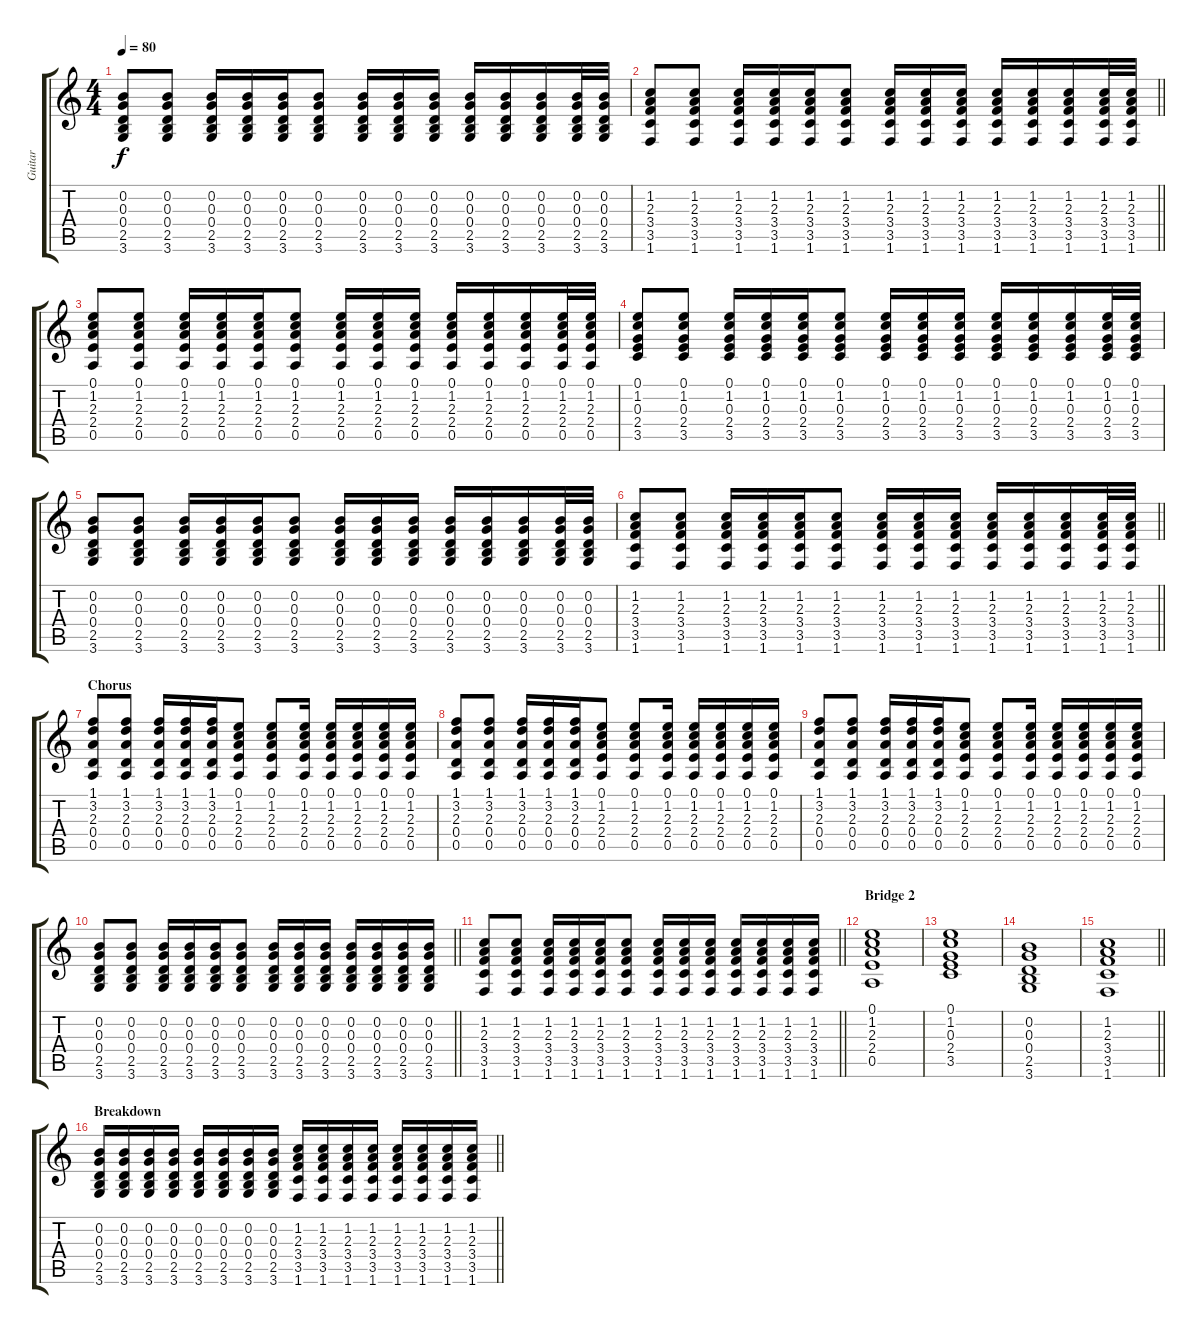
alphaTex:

\track ("Guitar" "Guitar") {instrument acousticguitarsteel}
\staff {score tabs}
\tuning (E4 B3 G3 D3 A2 E2) {hide}
\ts (4 4)
\tempo 80
\clef g2
\ks c
(0.2 0.3 0.4 2.5 3.6).8{dy f} (0.2 0.3 0.4 2.5 3.6).8 (0.2 0.3 0.4 2.5 3.6).16 (0.2 0.3 0.4 2.5 3.6).16 (0.2 0.3 0.4 2.5 3.6).16 (0.2 0.3 0.4 2.5 3.6).8 (0.2 0.3 0.4 2.5 3.6).16 (0.2 0.3 0.4 2.5 3.6).16 (0.2 0.3 0.4 2.5 3.6).16 (0.2 0.3 0.4 2.5 3.6).16 (0.2 0.3 0.4 2.5 3.6).16 (0.2 0.3 0.4 2.5 3.6).16 (0.2 0.3 0.4 2.5 3.6).32 (0.2 0.3 0.4 2.5 3.6).32 |
\barLineRight lightlight
(1.2 2.3 3.4 3.5 1.6).8 (1.2 2.3 3.4 3.5 1.6).8 (1.2 2.3 3.4 3.5 1.6).16 (1.2 2.3 3.4 3.5 1.6).16 (1.2 2.3 3.4 3.5 1.6).16 (1.2 2.3 3.4 3.5 1.6).8 (1.2 2.3 3.4 3.5 1.6).16 (1.2 2.3 3.4 3.5 1.6).16 (1.2 2.3 3.4 3.5 1.6).16 (1.2 2.3 3.4 3.5 1.6).16 (1.2 2.3 3.4 3.5 1.6).16 (1.2 2.3 3.4 3.5 1.6).16 (1.2 2.3 3.4 3.5 1.6).32 (1.2 2.3 3.4 3.5 1.6).32 |
(0.1 1.2 2.3 2.4 0.5).8 (0.1 1.2 2.3 2.4 0.5).8 (0.1 1.2 2.3 2.4 0.5).16 (0.1 1.2 2.3 2.4 0.5).16 (0.1 1.2 2.3 2.4 0.5).16 (0.1 1.2 2.3 2.4 0.5).8 (0.1 1.2 2.3 2.4 0.5).16 (0.1 1.2 2.3 2.4 0.5).16 (0.1 1.2 2.3 2.4 0.5).16 (0.1 1.2 2.3 2.4 0.5).16 (0.1 1.2 2.3 2.4 0.5).16 (0.1 1.2 2.3 2.4 0.5).16 (0.1 1.2 2.3 2.4 0.5).32 (0.1 1.2 2.3 2.4 0.5).32 |
(0.1 1.2 0.3 2.4 3.5).8 (0.1 1.2 0.3 2.4 3.5).8 (0.1 1.2 0.3 2.4 3.5).16 (0.1 1.2 0.3 2.4 3.5).16 (0.1 1.2 0.3 2.4 3.5).16 (0.1 1.2 0.3 2.4 3.5).8 (0.1 1.2 0.3 2.4 3.5).16 (0.1 1.2 0.3 2.4 3.5).16 (0.1 1.2 0.3 2.4 3.5).16 (0.1 1.2 0.3 2.4 3.5).16 (0.1 1.2 0.3 2.4 3.5).16 (0.1 1.2 0.3 2.4 3.5).16 (0.1 1.2 0.3 2.4 3.5).32 (0.1 1.2 0.3 2.4 3.5).32 |
(0.2 0.3 0.4 2.5 3.6).8 (0.2 0.3 0.4 2.5 3.6).8 (0.2 0.3 0.4 2.5 3.6).16 (0.2 0.3 0.4 2.5 3.6).16 (0.2 0.3 0.4 2.5 3.6).16 (0.2 0.3 0.4 2.5 3.6).8 (0.2 0.3 0.4 2.5 3.6).16 (0.2 0.3 0.4 2.5 3.6).16 (0.2 0.3 0.4 2.5 3.6).16 (0.2 0.3 0.4 2.5 3.6).16 (0.2 0.3 0.4 2.5 3.6).16 (0.2 0.3 0.4 2.5 3.6).16 (0.2 0.3 0.4 2.5 3.6).32 (0.2 0.3 0.4 2.5 3.6).32 |
\barLineRight lightlight
(1.2 2.3 3.4 3.5 1.6).8 (1.2 2.3 3.4 3.5 1.6).8 (1.2 2.3 3.4 3.5 1.6).16 (1.2 2.3 3.4 3.5 1.6).16 (1.2 2.3 3.4 3.5 1.6).16 (1.2 2.3 3.4 3.5 1.6).8 (1.2 2.3 3.4 3.5 1.6).16 (1.2 2.3 3.4 3.5 1.6).16 (1.2 2.3 3.4 3.5 1.6).16 (1.2 2.3 3.4 3.5 1.6).16 (1.2 2.3 3.4 3.5 1.6).16 (1.2 2.3 3.4 3.5 1.6).16 (1.2 2.3 3.4 3.5 1.6).32 (1.2 2.3 3.4 3.5 1.6).32 |
\section ("" "Chorus")
(1.1 3.2 2.3 0.4 0.5).8 (1.1 3.2 2.3 0.4 0.5).8 (1.1 3.2 2.3 0.4 0.5).16 (1.1 3.2 2.3 0.4 0.5).16 (1.1 3.2 2.3 0.4 0.5).16 (0.1 1.2 2.3 2.4 0.5).8 (0.1 1.2 2.3 2.4 0.5).8 (0.1 1.2 2.3 2.4 0.5).16 (0.1 1.2 2.3 2.4 0.5).16 (0.1 1.2 2.3 2.4 0.5).16 (0.1 1.2 2.3 2.4 0.5).16 (0.1 1.2 2.3 2.4 0.5).16 |
(1.1 3.2 2.3 0.4 0.5).8 (1.1 3.2 2.3 0.4 0.5).8 (1.1 3.2 2.3 0.4 0.5).16 (1.1 3.2 2.3 0.4 0.5).16 (1.1 3.2 2.3 0.4 0.5).16 (0.1 1.2 2.3 2.4 0.5).8 (0.1 1.2 2.3 2.4 0.5).8 (0.1 1.2 2.3 2.4 0.5).16 (0.1 1.2 2.3 2.4 0.5).16 (0.1 1.2 2.3 2.4 0.5).16 (0.1 1.2 2.3 2.4 0.5).16 (0.1 1.2 2.3 2.4 0.5).16 |
(1.1 3.2 2.3 0.4 0.5).8 (1.1 3.2 2.3 0.4 0.5).8 (1.1 3.2 2.3 0.4 0.5).16 (1.1 3.2 2.3 0.4 0.5).16 (1.1 3.2 2.3 0.4 0.5).16 (0.1 1.2 2.3 2.4 0.5).8 (0.1 1.2 2.3 2.4 0.5).8 (0.1 1.2 2.3 2.4 0.5).16 (0.1 1.2 2.3 2.4 0.5).16 (0.1 1.2 2.3 2.4 0.5).16 (0.1 1.2 2.3 2.4 0.5).16 (0.1 1.2 2.3 2.4 0.5).16 |
\barLineRight lightlight
(0.2 0.3 0.4 2.5 3.6).8 (0.2 0.3 0.4 2.5 3.6).8 (0.2 0.3 0.4 2.5 3.6).16 (0.2 0.3 0.4 2.5 3.6).16 (0.2 0.3 0.4 2.5 3.6).16 (0.2 0.3 0.4 2.5 3.6).8 (0.2 0.3 0.4 2.5 3.6).16 (0.2 0.3 0.4 2.5 3.6).16 (0.2 0.3 0.4 2.5 3.6).16 (0.2 0.3 0.4 2.5 3.6).16 (0.2 0.3 0.4 2.5 3.6).16 (0.2 0.3 0.4 2.5 3.6).16 (0.2 0.3 0.4 2.5 3.6).16 |
\barLineRight lightlight
(1.2 2.3 3.4 3.5 1.6).8 (1.2 2.3 3.4 3.5 1.6).8 (1.2 2.3 3.4 3.5 1.6).16 (1.2 2.3 3.4 3.5 1.6).16 (1.2 2.3 3.4 3.5 1.6).16 (1.2 2.3 3.4 3.5 1.6).8 (1.2 2.3 3.4 3.5 1.6).16 (1.2 2.3 3.4 3.5 1.6).16 (1.2 2.3 3.4 3.5 1.6).16 (1.2 2.3 3.4 3.5 1.6).16 (1.2 2.3 3.4 3.5 1.6).16 (1.2 2.3 3.4 3.5 1.6).16 (1.2 2.3 3.4 3.5 1.6).16 |
\section ("" "Bridge 2")
(0.1 1.2 2.3 2.4 0.5).1 |
(0.1 1.2 0.3 2.4 3.5).1 |
(0.2 0.3 0.4 2.5 3.6).1 |
\barLineRight lightlight
(1.2 2.3 3.4 3.5 1.6).1 |
\section ("" "Breakdown")
\barLineRight lightlight
(0.2 0.3 0.4 2.5 3.6).16 (0.2 0.3 0.4 2.5 3.6).16 (0.2 0.3 0.4 2.5 3.6).16 (0.2 0.3 0.4 2.5 3.6).16 (0.2 0.3 0.4 2.5 3.6).16 (0.2 0.3 0.4 2.5 3.6).16 (0.2 0.3 0.4 2.5 3.6).16 (0.2 0.3 0.4 2.5 3.6).16 (1.2 2.3 3.4 3.5 1.6).16 (1.2 2.3 3.4 3.5 1.6).16 (1.2 2.3 3.4 3.5 1.6).16 (1.2 2.3 3.4 3.5 1.6).16 (1.2 2.3 3.4 3.5 1.6).16 (1.2 2.3 3.4 3.5 1.6).16 (1.2 2.3 3.4 3.5 1.6).16 (1.2 2.3 3.4 3.5 1.6).16
